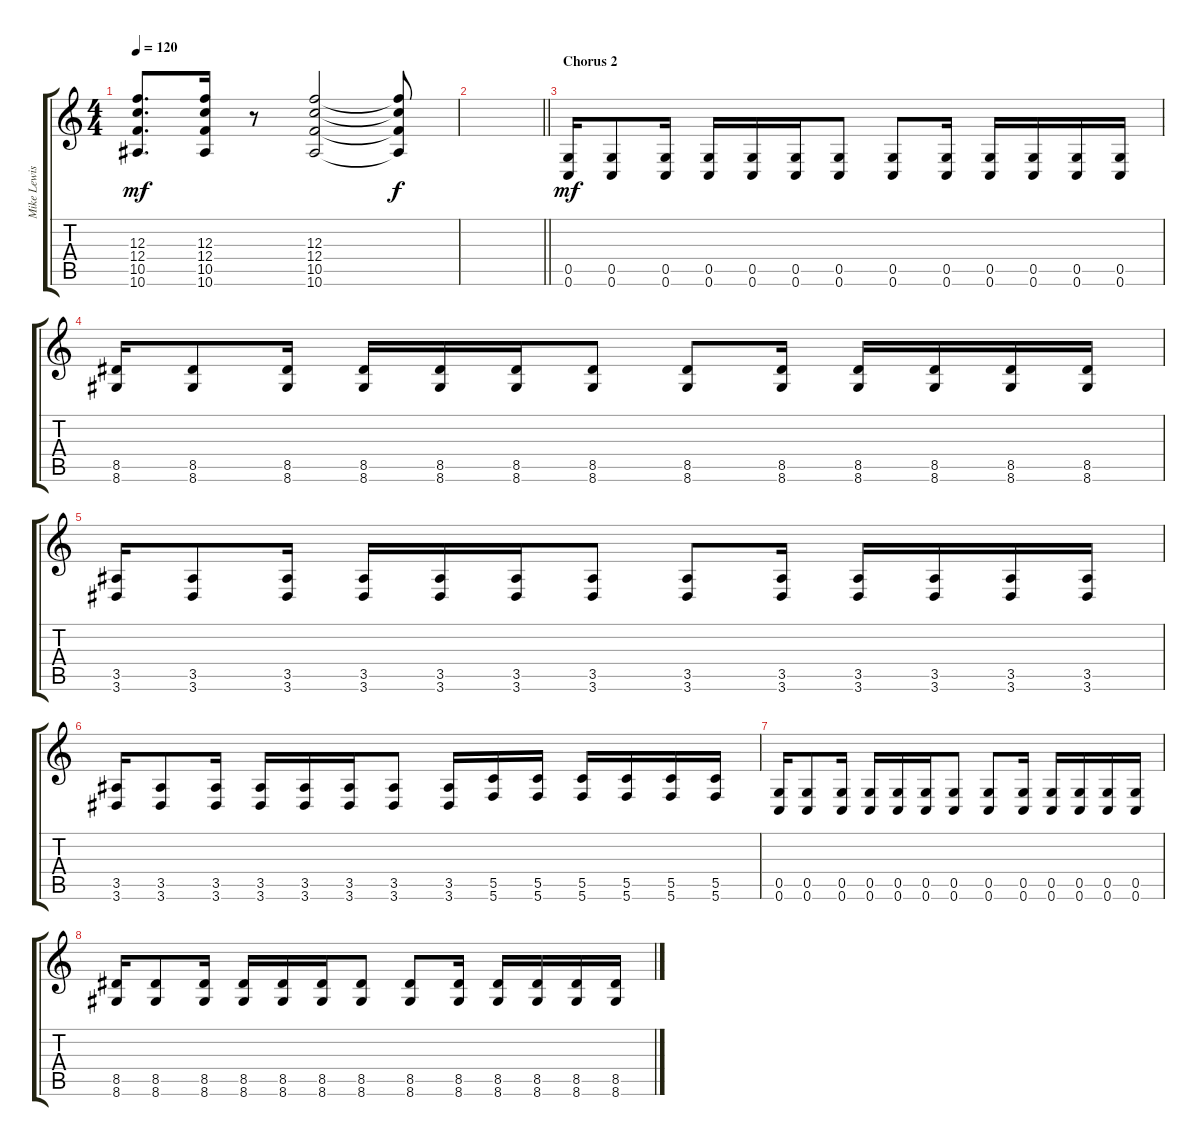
\track ("Mike Lewis - Guitar" "Mike Lewis") {instrument overdrivenguitar}
\staff {score tabs}
\tuning (D4 A3 F3 C3 G2 C2) {hide}
\ts (4 4)
\tempo 120
\clef g2
\ks c
(12.3 12.4 10.5 10.6).8{d dy mf} (12.3 12.4 10.5 10.6).16 r.8 (12.3 12.4 10.5 10.6).2 (12.3{t} 12.4{t} 10.5{t} 10.6{t}).8{dy f} |
\barLineRight lightlight
|
\section ("" "Chorus 2")
(0.5 0.6).16{dy mf volume 10 balance 15 instrument overdrivenguitar} (0.5 0.6).8 (0.5 0.6).16 (0.5 0.6).16 (0.5 0.6).16 (0.5 0.6).16 (0.5 0.6).8 (0.5 0.6).8 (0.5 0.6).16 (0.5 0.6).16 (0.5 0.6).16 (0.5 0.6).16 (0.5 0.6).16 |
(8.5 8.6).16 (8.5 8.6).8 (8.5 8.6).16 (8.5 8.6).16 (8.5 8.6).16 (8.5 8.6).16 (8.5 8.6).8 (8.5 8.6).8 (8.5 8.6).16 (8.5 8.6).16 (8.5 8.6).16 (8.5 8.6).16 (8.5 8.6).16 |
(3.5 3.6).16 (3.5 3.6).8 (3.5 3.6).16 (3.5 3.6).16 (3.5 3.6).16 (3.5 3.6).16 (3.5 3.6).8 (3.5 3.6).8 (3.5 3.6).16 (3.5 3.6).16 (3.5 3.6).16 (3.5 3.6).16 (3.5 3.6).16 |
(3.5 3.6).16 (3.5 3.6).8 (3.5 3.6).16 (3.5 3.6).16 (3.5 3.6).16 (3.5 3.6).16 (3.5 3.6).8 (3.5 3.6).16 (5.5 5.6).16 (5.5 5.6).16 (5.5 5.6).16 (5.5 5.6).16 (5.5 5.6).16 (5.5 5.6).16 |
(0.5 0.6).16{balance 15 instrument overdrivenguitar} (0.5 0.6).8 (0.5 0.6).16 (0.5 0.6).16 (0.5 0.6).16 (0.5 0.6).16 (0.5 0.6).8 (0.5 0.6).8 (0.5 0.6).16 (0.5 0.6).16 (0.5 0.6).16 (0.5 0.6).16 (0.5 0.6).16 |
(8.5 8.6).16 (8.5 8.6).8 (8.5 8.6).16 (8.5 8.6).16 (8.5 8.6).16 (8.5 8.6).16 (8.5 8.6).8 (8.5 8.6).8 (8.5 8.6).16 (8.5 8.6).16 (8.5 8.6).16 (8.5 8.6).16 (8.5 8.6).16
